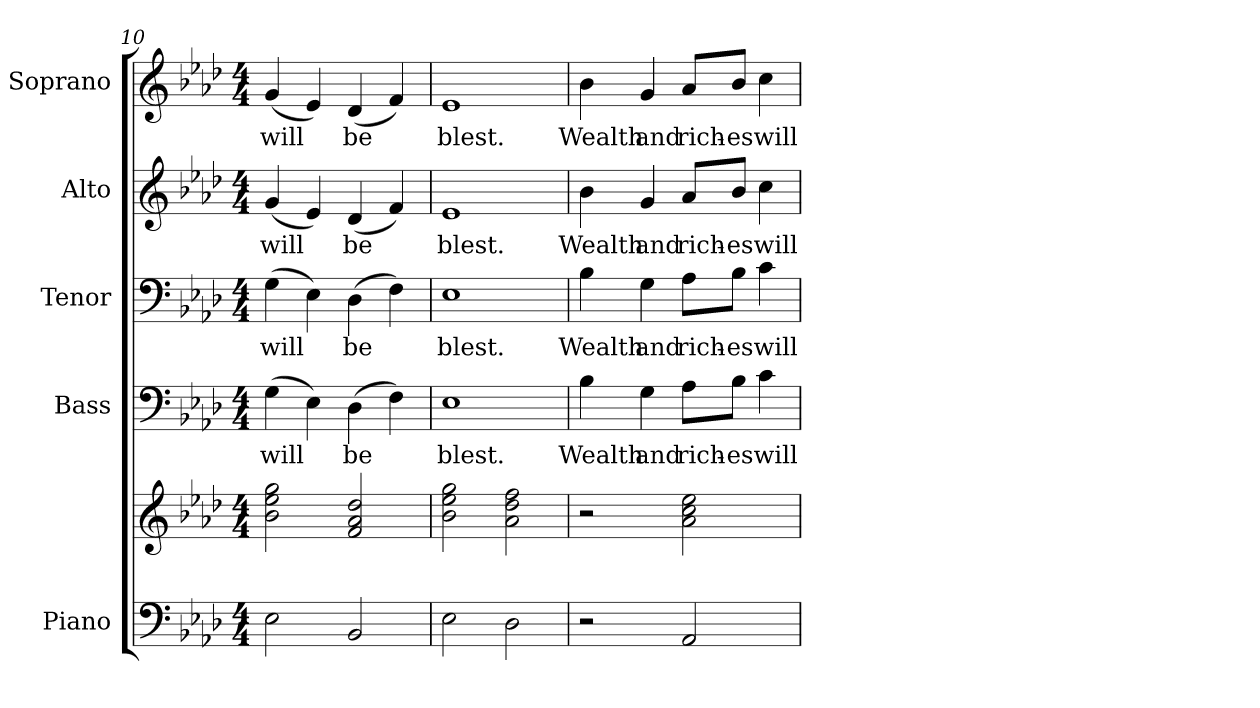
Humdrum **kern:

**kern	**kern	**kern	**text	**kern	**text	**kern	**text	**kern	**text
*part5	*part5	*part4	*part4	*part3	*part3	*part2	*part2	*part1	*part1
*staff6	*staff5	*staff4	*staff4	*staff3	*staff3	*staff2	*staff2	*staff1	*staff1
*I"Piano	*	*I"Bass	*	*I"Tenor	*	*I"Alto	*	*I"Soprano	*
*I'Pno.	*	*I'B.	*	*I'T.	*	*I'A.	*	*I'S.	*
*clefF4	*clefG2	*clefF4	*	*clefF4	*	*clefG2	*	*clefG2	*
*k[b-e-a-d-]	*k[b-e-a-d-]	*k[b-e-a-d-]	*	*k[b-e-a-d-]	*	*k[b-e-a-d-]	*	*k[b-e-a-d-]	*
*A-:	*A-:	*A-:	*	*A-:	*	*A-:	*	*A-:	*
*M4/4	*M4/4	*M4/4	*	*M4/4	*	*M4/4	*	*M4/4	*
=10	=10	=10	=10	=10	=10	=10	=10	=10	=10
!	!	!	!LO:LY:b:color=#000000	!	!	!	!	!	!
!	!	!	!	!	!LO:LY:b:color=#000000	!	!	!	!
!	!	!	!	!	!	!	!LO:LY:b:color=#000000	!	!
!	!	!	!	!	!	!	!	!	!LO:LY:b:color=#000000
2E-i\	2b-i\ 2ee-i 2ggi	(4Gi\	will	(4Gi\	will	(4gi/	will	(4gi/	will
.	.	4E-i\)	.	4E-i\)	.	4e-i/)	.	4e-i/)	.
!	!	!	!LO:LY:b:color=#000000	!	!	!	!	!	!
!	!	!	!	!	!LO:LY:b:color=#000000	!	!	!	!
!	!	!	!	!	!	!	!LO:LY:b:color=#000000	!	!
!	!	!	!	!	!	!	!	!	!LO:LY:b:color=#000000
2BB-i/	2fi/ 2a-i 2dd-i	(4D-i\	be	(4D-i\	be	(4d-i/	be	(4d-i/	be
.	.	4Fi\)	.	4Fi\)	.	4fi/)	.	4fi/)	.
!!LO:PB:g=z
=11	=11	=11	=11	=11	=11	=11	=11	=11	=11
!	!	!	!LO:LY:b:color=#000000	!	!	!	!	!	!
!	!	!	!	!	!LO:LY:b:color=#000000	!	!	!	!
!	!	!	!	!	!	!	!LO:LY:b:color=#000000	!	!
!	!	!	!	!	!	!	!	!	!LO:LY:b:color=#000000
2E-i\	2b-i\ 2ee-i 2ggi	1E-i	blest.	1E-i	blest.	1e-i	blest.	1e-i	blest.
2D-i\	2a-i\ 2dd-i 2ffi	.	.	.	.	.	.	.	.
=12	=12	=12	=12	=12	=12	=12	=12	=12	=12
!	!	!	!LO:LY:b:color=#000000	!	!	!	!	!	!
!	!	!	!	!	!LO:LY:b:color=#000000	!	!	!	!
!	!	!	!	!	!	!	!LO:LY:b:color=#000000	!	!
!	!	!	!	!	!	!	!	!	!LO:LY:b:color=#000000
2r	2r	4B-i\	Wealth	4B-i\	Wealth	4b-i\	Wealth	4b-i\	Wealth
!	!	!	!LO:LY:b:color=#000000	!	!	!	!	!	!
!	!	!	!	!	!LO:LY:b:color=#000000	!	!	!	!
!	!	!	!	!	!	!	!LO:LY:b:color=#000000	!	!
!	!	!	!	!	!	!	!	!	!LO:LY:b:color=#000000
.	.	4Gi\	and	4Gi\	and	4gi/	and	4gi/	and
!	!	!	!LO:LY:b:color=#000000	!	!	!	!	!	!
!	!	!	!	!	!LO:LY:b:color=#000000	!	!	!	!
!	!	!	!	!	!	!	!LO:LY:b:color=#000000	!	!
!	!	!	!	!	!	!	!	!	!LO:LY:b:color=#000000
2AA-i/	2a-i\ 2cci 2ee-i	8A-i\L	rich-	8A-i\L	rich-	8a-i/L	rich-	8a-i/L	rich-
!	!	!	!LO:LY:b:color=#000000	!	!	!	!	!	!
!	!	!	!	!	!LO:LY:b:color=#000000	!	!	!	!
!	!	!	!	!	!	!	!LO:LY:b:color=#000000	!	!
!	!	!	!	!	!	!	!	!	!LO:LY:b:color=#000000
.	.	8B-i\J	-es	8B-i\J	-es	8b-i/J	-es	8b-i/J	-es
!	!	!	!LO:LY:b:color=#000000	!	!	!	!	!	!
!	!	!	!	!	!LO:LY:b:color=#000000	!	!	!	!
!	!	!	!	!	!	!	!LO:LY:b:color=#000000	!	!
!	!	!	!	!	!	!	!	!	!LO:LY:b:color=#000000
.	.	4ci\	will	4ci\	will	4cci\	will	4cci\	will
=	=	=	=	=	=	=	=	=	=
*-	*-	*-	*-	*-	*-	*-	*-	*-	*-
